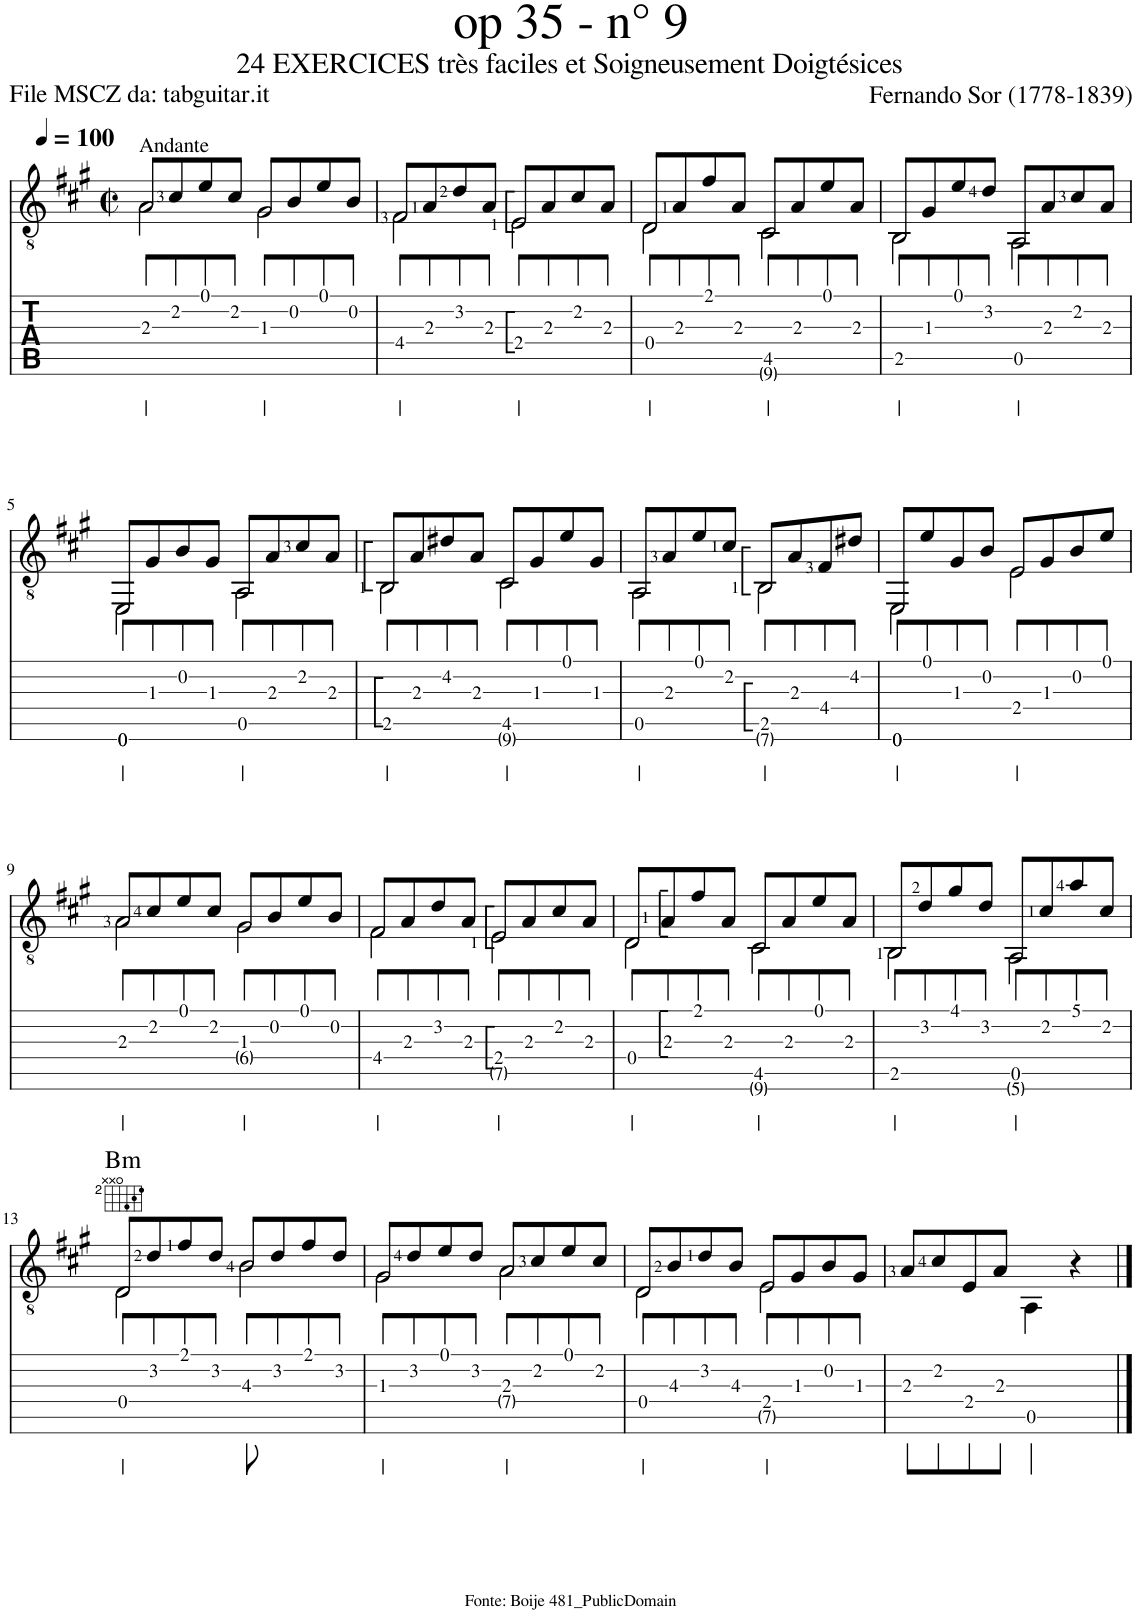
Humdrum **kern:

**kern	**kern	**harte
*part2	*part1	*part1
*staff2	*staff1	*
*I"Chitarra classica (Intavolatura)	*I"Guitar	*
*stria6	*	*
*	*clefGv2	*
*k[f#c#g#]	*k[f#c#g#]	*
*M2/2	*M2/2	*
*met(c|)	*met(c|)	*
*MM100	*MM100	*
=1	=1	=1
!	!LO:TX:a:t=Andante	!
!LO:N:head=open	!LO:N:head=open	!
*^	*^	*
8A/L	2A\	8A/L	2A\	.
8c#/	.	8c#/	.	.
8e/	.	8e/	.	.
8c#/J	.	8c#/J	.	.
!LO:N:head=open	!	!LO:N:head=open	!	!
8G#/L	2G#\	8G#/L	2G#\	.
8B/	.	8B/	.	.
8e/	.	8e/	.	.
8B/J	.	8B/J	.	.
=2	=2	=2	=2	=2
!LO:N:head=open	!	!LO:N:head=open	!	!
8F#/L	2F#\	8F#/L	2F#\	.
8A/	.	8A/	.	.
8d/	.	8d/	.	.
8A/J	.	8A/J	.	.
!LO:N:head=open	!	!LO:N:head=open	!	!
8E::/L	2E\	8E::/L	2E\	.
8A/	.	8A/	.	.
8c#/	.	8c#/	.	.
8A/J	.	8A/J	.	.
=3	=3	=3	=3	=3
!LO:N:head=open	!	!LO:N:head=open	!	!
8D/L	2D\	8D/L	2D\	.
8A/	.	8A/	.	.
8f#/	.	8f#/	.	.
8A/J	.	8A/J	.	.
!LO:N:head=open	!	!LO:N:head=open	!	!
8C#/L	2C#\	8C#/L	2C#\	.
8A/	.	8A/	.	.
8e/	.	8e/	.	.
8A/J	.	8A/J	.	.
=4	=4	=4	=4	=4
!LO:N:head=open	!	!LO:N:head=open	!	!
8BB/L	2BB\	8BB/L	2BB\	.
8G#/	.	8G#/	.	.
8e/	.	8e/	.	.
8d/J	.	8d/J	.	.
!LO:N:head=open	!	!LO:N:head=open	!	!
8AA/L	2AA\	8AA/L	2AA\	.
8A/	.	8A/	.	.
8c#/	.	8c#/	.	.
8A/J	.	8A/J	.	.
!!LO:LB:g=z	!!
=5	=5	=5	=5	=5
!LO:N:head=open	!	!LO:N:head=open	!	!
8EE/L	2EE\	8EE/L	2EE\	.
8G#/	.	8G#/	.	.
8B/	.	8B/	.	.
8G#/J	.	8G#/J	.	.
!LO:N:head=open	!	!LO:N:head=open	!	!
8AA/L	2AA\	8AA/L	2AA\	.
8A/	.	8A/	.	.
8c#/	.	8c#/	.	.
8A/J	.	8A/J	.	.
=6	=6	=6	=6	=6
!LO:N:head=open	!	!LO:N:head=open	!	!
8BB::/L	2BB\	8BB::/L	2BB\	.
8A/	.	8A/	.	.
8d#X/	.	8d#X/	.	.
8A/J	.	8A/J	.	.
!LO:N:head=open	!	!LO:N:head=open	!	!
8C#/L	2C#\	8C#/L	2C#\	.
8G#/	.	8G#/	.	.
8e/	.	8e/	.	.
8G#/J	.	8G#/J	.	.
=7	=7	=7	=7	=7
!LO:N:head=open	!	!LO:N:head=open	!	!
8AA/L	2AA\	8AA/L	2AA\	.
8A/	.	8A/	.	.
8e/	.	8e/	.	.
8c#/J	.	8c#/J	.	.
!LO:N:head=open	!	!LO:N:head=open	!	!
8BB::/L	2BB\	8BB::/L	2BB\	.
8A/	.	8A/	.	.
8F#/	.	8F#/	.	.
8d#X/J	.	8d#X/J	.	.
=8	=8	=8	=8	=8
!LO:N:head=open	!	!LO:N:head=open	!	!
8EE/L	2EE\	8EE/L	2EE\	.
8e/	.	8e/	.	.
8G#/	.	8G#/	.	.
8B/J	.	8B/J	.	.
!LO:N:head=open	!	!LO:N:head=open	!	!
8E/L	2E\	8E/L	2E\	.
8G#/	.	8G#/	.	.
8B/	.	8B/	.	.
8e/J	.	8e/J	.	.
!!LO:LB:g=z	!!
=9	=9	=9	=9	=9
!LO:N:head=open	!	!LO:N:head=open	!	!
8A/L	2A\	8A/L	2A\	.
8c#/	.	8c#/	.	.
8e/	.	8e/	.	.
8c#/J	.	8c#/J	.	.
!LO:N:head=open	!	!LO:N:head=open	!	!
8G#/L	2G#\	8G#/L	2G#\	.
8B/	.	8B/	.	.
8e/	.	8e/	.	.
8B/J	.	8B/J	.	.
=10	=10	=10	=10	=10
!LO:N:head=open	!	!LO:N:head=open	!	!
8F#/L	2F#\	8F#/L	2F#\	.
8A/	.	8A/	.	.
8d/	.	8d/	.	.
8A/J	.	8A/J	.	.
!LO:N:head=open	!	!LO:N:head=open	!	!
8E::/L	2E\	8E::/L	2E\	.
8A/	.	8A/	.	.
8c#/	.	8c#/	.	.
8A/J	.	8A/J	.	.
=11	=11	=11	=11	=11
!LO:N:head=open	!	!LO:N:head=open	!	!
8D/L	2D\	8D/L	2D\	.
8A::/	.	8A::/	.	.
8f#/	.	8f#/	.	.
8A/J	.	8A/J	.	.
!LO:N:head=open	!	!LO:N:head=open	!	!
8C#/L	2C#\	8C#/L	2C#\	.
8A/	.	8A/	.	.
8e/	.	8e/	.	.
8A/J	.	8A/J	.	.
=12	=12	=12	=12	=12
!LO:N:head=open	!	!LO:N:head=open	!	!
8BB/L	2BB\	8BB/L	2BB\	.
8d/	.	8d/	.	.
8g#/	.	8g#/	.	.
8d/J	.	8d/J	.	.
!LO:N:head=open	!	!LO:N:head=open	!	!
8AA/L	2AA\	8AA/L	2AA\	.
8c#/	.	8c#/	.	.
8a/	.	8a/	.	.
8c#/J	.	8c#/J	.	.
!!LO:LB:g=z	!!
=13	=13	=13	=13	=13
!LO:N:head=open	!	!LO:N:head=open	!	!LO:H:kt=m
8D/L	2D\	8D/L	2D\	B:min
8d/	.	8d/	.	.
8f#/	.	8f#/	.	.
8d/J	.	8d/J	.	.
!LO:N:head=open	!	!LO:N:head=open	!	!
8B/L	8B\	8B/L	2B\	.
8d/	8r	8d/	.	.
8f#/	4r	8f#/	.	.
8d/J	.	8d/J	.	.
=14	=14	=14	=14	=14
!LO:N:head=open	!	!LO:N:head=open	!	!
8G#/L	2G#\	8G#/L	2G#\	.
8d/	.	8d/	.	.
8e/	.	8e/	.	.
8d/J	.	8d/J	.	.
!LO:N:head=open	!	!LO:N:head=open	!	!
8A/L	2A\	8A/L	2A\	.
8c#/	.	8c#/	.	.
8e/	.	8e/	.	.
8c#/J	.	8c#/J	.	.
=15	=15	=15	=15	=15
!LO:N:head=open	!	!LO:N:head=open	!	!
8D/L	2D\	8D/L	2D\	.
8B/	.	8B/	.	.
8d/	.	8d/	.	.
8B/J	.	8B/J	.	.
!LO:N:head=open	!	!LO:N:head=open	!	!
8E/L	2E\	8E/L	2E\	.
8G#/	.	8G#/	.	.
8B/	.	8B/	.	.
8G#/J	.	8G#/J	.	.
*v	*v	*	*	*
*	*v	*v	*
=16	=16	=16
8A\L	8A/L	.
8c#\	8c#/	.
8E\	8E/	.
8A\J	8A/J	.
4AA\	4AA\	.
4r	4r	.
==	==	==
*-	*-	*-
